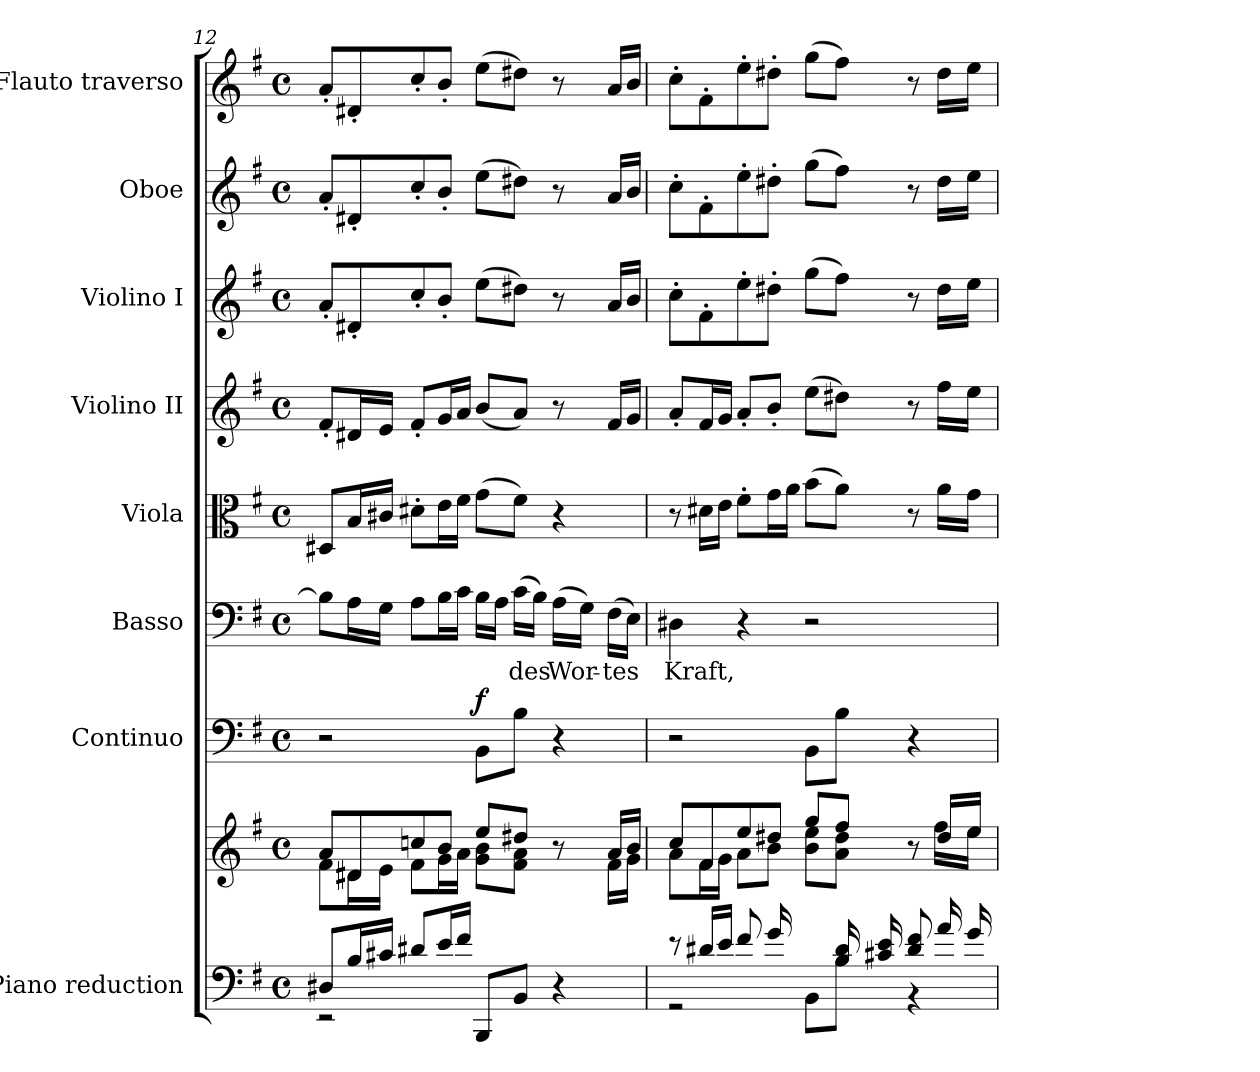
**kern	**kern	**kern	**dynam	**kern	**text	**kern	**kern	**kern	**kern	**kern
*part8	*part8	*part7	*part7	*part6	*part6	*part5	*part4	*part3	*part2	*part1
*staff9	*staff8	*staff7	*staff7	*staff6	*staff6	*staff5	*staff4	*staff3	*staff2	*staff1
*I"Piano reduction	*	*I"Continuo	*	*I"Basso	*	*I"Viola	*I"Violino II	*I"Violino I	*I"Oboe	*I"Flauto traverso
*I'Pno	*	*	*	*	*	*I'Vla	*I'Vln	*I'Vln	*I'Ob	*I'Fl
*clefF4	*clefG2	*clefF4	*	*clefF4	*	*clefC3	*clefG2	*clefG2	*clefG2	*clefG2
*k[f#]	*k[f#]	*k[f#]	*	*k[f#]	*	*k[f#]	*k[f#]	*k[f#]	*k[f#]	*k[f#]
*M4/4	*M4/4	*M4/4	*	*M4/4	*	*M4/4	*M4/4	*M4/4	*M4/4	*M4/4
*met(c)	*met(c)	*met(c)	*	*met(c)	*	*met(c)	*met(c)	*met(c)	*met(c)	*met(c)
=12	=12	=12	=12	=12	=12	=12	=12	=12	=12	=12
*^	*^	*	*	*	*	*	*	*	*	*
8D#X/L	2r	8a/L	8f#\L	2r	.	8B\L]	.	8D#X/L	8f#'/L	8a'/L	8a'/L	8a'/L
16B/L	.	8d#X/	16d#\L	.	.	16A\L	.	16B/L	16d#X/L	8d#X'/	8d#X'/	8d#X'/
16c#X/JJ	.	.	16e\JJ	.	.	16G\JJ	.	16c#X/JJ	16e/JJ	.	.	.
8d#X/L	.	8ccn/	8f#\L	.	.	8A\L	.	8d#X'\L	8f#'/L	8cc'/	8cc'/	8cc'/
16e/L	.	8b/J	16g\L	.	.	16B\L	.	16e\L	16g/L	8b'/J	8b'/J	8b'/J
16f#/JJ	.	.	16a\JJ	.	.	16c\JJ	.	16f#\JJ	16a/JJ	.	.	.
!	!	!	!	!	!LO:DY:a	!	!	!	!	!	!	!
8BBB/L	4ryy	8ee/L	8g\ 8b\L	8BB\L	f	16B\LL	.	(>8g\L	(<8b/L	(>8ee\L	(>8ee\L	(>8ee\L
.	.	.	.	.	.	16A\JJ	.	.	.	.	.	.
!	!	!	!	!	!	!	!LO:LY:b	!	!	!	!	!
8BB/J	.	8dd#X/J	8f#\ 8a\J	8B\J	.	(>16c\LL	des	8f#\J)	8a/J)	8dd#X\J)	8dd#X\J)	8dd#X\J)
.	.	.	.	.	.	16B\JJ)	.	.	.	.	.	.
!	!	!	!	!	!	!	!LO:LY:b	!	!	!	!	!
4r	4ryy	8r	8ryy	4r	.	(>16A\LL	Wor-	4r	8r	8r	8r	8r
.	.	.	.	.	.	16G\JJ)	.	.	.	.	.	.
!	!	!	!	!	!	!	!LO:LY:b	!	!	!	!	!
.	.	16a/LL	16f#\LL	.	.	(>16F#\LL	-tes	.	16f#/LL	16a/LL	16a/LL	16a/LL
.	.	16b/JJ	16g\JJ	.	.	16E\JJ)	.	.	16g/JJ	16b/JJ	16b/JJ	16b/JJ
=13	=13	=13	=13	=13	=13	=13	=13	=13	=13	=13	=13	=13
*	*	*	*^	*	*	*	*	*	*	*	*	*
!	!	!	!	!	!	!	!	!LO:LY:b	!	!	!	!	!
8r	2r	8cc/L	8a\L	4..ryy	2r	.	4D#X\	Kraft,	8r	8a'/L	8cc'\L	8cc'\L	8cc'\L
16d#X/LL	.	8f#/	16f#\L	.	.	.	.	.	16d#X\LL	16f#/L	8f#'\	8f#'\	8f#'\
16e/JJ	.	.	16g\JJ	.	.	.	.	.	16e\JJ	16g/JJ	.	.	.
8f#/L	.	8ee/	8a\L	.	.	.	4r	.	8f#'\L	8a'/L	8ee'\	8ee'\	8ee'\
16g/L	.	8dd#X/J	8b\J	.	.	.	.	.	16g\L	8b'/J	8dd#X'\J	8dd#X'\J	8dd#X'\J
16ryy	.	.	.	16a\JJ	.	.	.	.	16a\JJ	.	.	.	.
8rFyy	8BB\L	8gg/L	8b\ 8ee\L	2ryy	8BB\L	.	2r	.	(>8b\L	(>8ee\L	(>8gg\L	(>8gg\L	(>8gg\L
16B/ 16d#/LL	8B\J	8ff#/J	8a\ 8dd#\J	.	8B\J	.	.	.	8a\J)	8dd#X\J)	8ff#\J)	8ff#\J)	8ff#\J)
16c#X/ 16e/JJ	.	.	.	.	.	.	.	.	.	.	.	.	.
8d#/ 8f#/L	4r	8r	8ryy	.	4r	.	.	.	8r	8r	8r	8r	8r
16a/L	.	16dd#/LL	16ff#\LL	.	.	.	.	.	16a\LL	16ff#\LL	16dd#\LL	16dd#\LL	16dd#\LL
16g/JJ	.	16ee/JJ	16ee\JJ	.	.	.	.	.	16g\JJ	16ee\JJ	16ee\JJ	16ee\JJ	16ee\JJ
*v	*v	*	*	*	*	*	*	*	*	*	*	*	*
*	*v	*v	*v	*	*	*	*	*	*	*	*	*
=	=	=	=	=	=	=	=	=	=	=
*-	*-	*-	*-	*-	*-	*-	*-	*-	*-	*-
